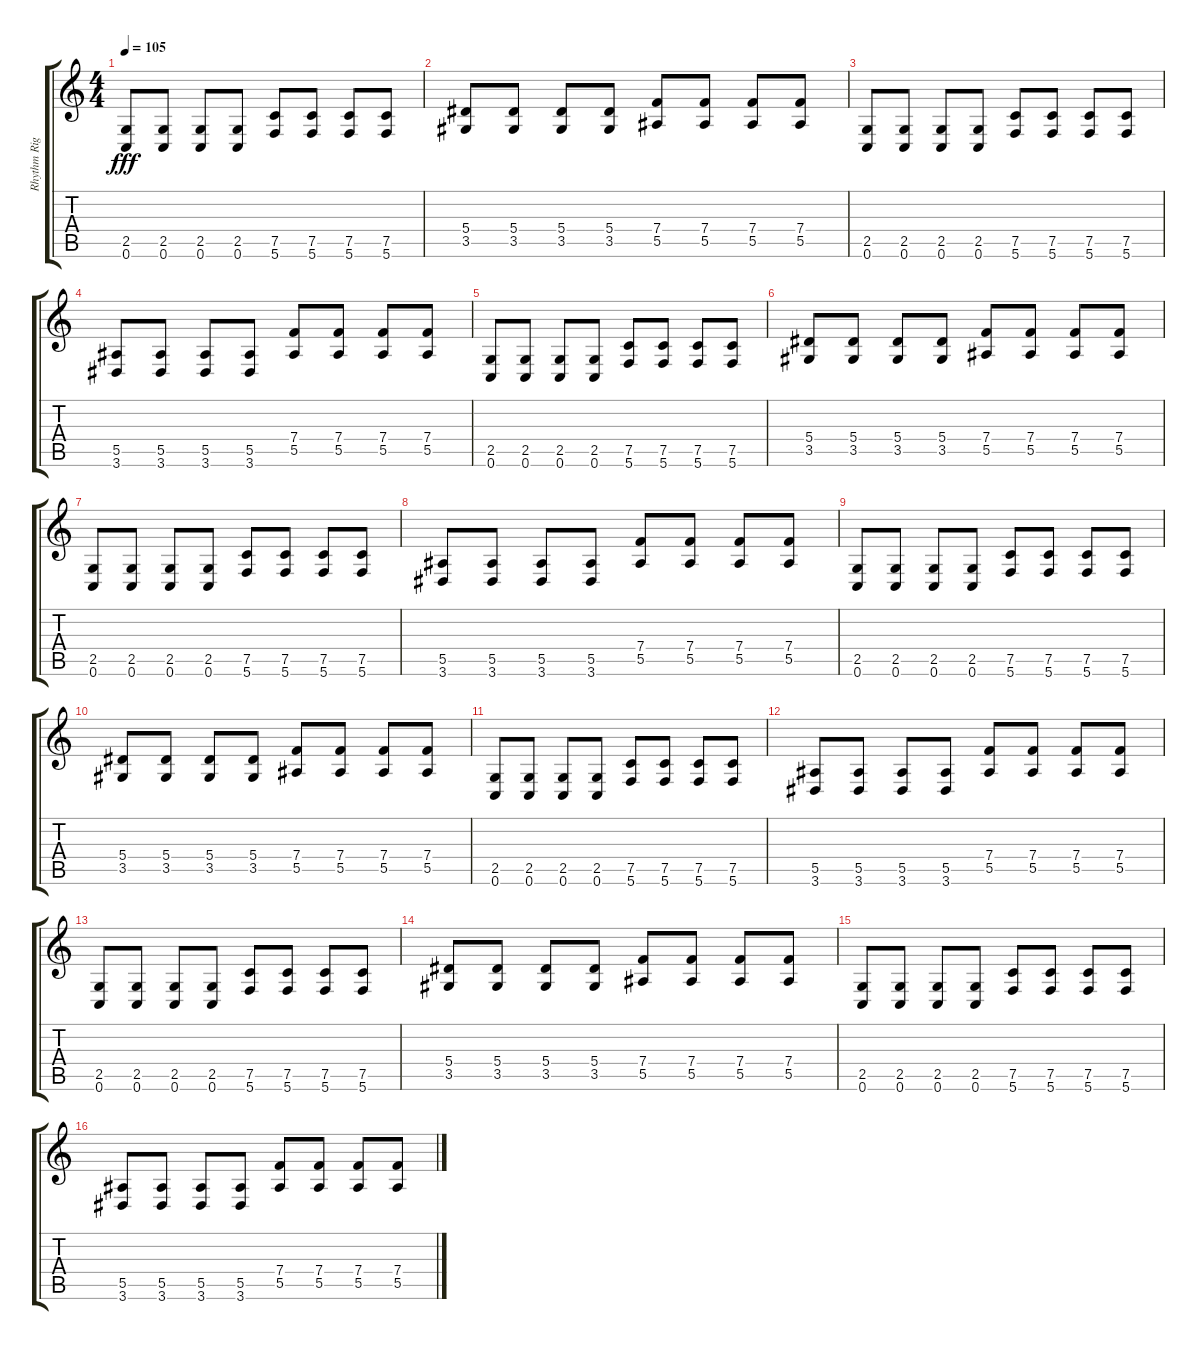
\track ("Rhythm Right" "Rhythm Rig") {instrument distortionguitar}
\staff {score tabs}
\tuning (C4 G3 Eb3 Bb2 F2 C2) {hide}
\ts (4 4)
\tempo 105
\clef g2
\ks c
(2.5 0.6).8{dy fff} (2.5 0.6).8 (2.5 0.6).8 (2.5 0.6).8 (7.5 5.6).8 (7.5 5.6).8 (7.5 5.6).8 (7.5 5.6).8 |
(5.4 3.5).8 (5.4 3.5).8 (5.4 3.5).8 (5.4 3.5).8 (7.4 5.5).8 (7.4 5.5).8 (7.4 5.5).8 (7.4 5.5).8 |
(2.5 0.6).8 (2.5 0.6).8 (2.5 0.6).8 (2.5 0.6).8 (7.5 5.6).8 (7.5 5.6).8 (7.5 5.6).8 (7.5 5.6).8 |
(5.5 3.6).8 (5.5 3.6).8 (5.5 3.6).8 (5.5 3.6).8 (7.4 5.5).8 (7.4 5.5).8 (7.4 5.5).8 (7.4 5.5).8 |
(2.5 0.6).8 (2.5 0.6).8 (2.5 0.6).8 (2.5 0.6).8 (7.5 5.6).8 (7.5 5.6).8 (7.5 5.6).8 (7.5 5.6).8 |
(5.4 3.5).8 (5.4 3.5).8 (5.4 3.5).8 (5.4 3.5).8 (7.4 5.5).8 (7.4 5.5).8 (7.4 5.5).8 (7.4 5.5).8 |
(2.5 0.6).8 (2.5 0.6).8 (2.5 0.6).8 (2.5 0.6).8 (7.5 5.6).8 (7.5 5.6).8 (7.5 5.6).8 (7.5 5.6).8 |
(5.5 3.6).8 (5.5 3.6).8 (5.5 3.6).8 (5.5 3.6).8 (7.4 5.5).8 (7.4 5.5).8 (7.4 5.5).8 (7.4 5.5).8 |
(2.5 0.6).8 (2.5 0.6).8 (2.5 0.6).8 (2.5 0.6).8 (7.5 5.6).8 (7.5 5.6).8 (7.5 5.6).8 (7.5 5.6).8 |
(5.4 3.5).8 (5.4 3.5).8 (5.4 3.5).8 (5.4 3.5).8 (7.4 5.5).8 (7.4 5.5).8 (7.4 5.5).8 (7.4 5.5).8 |
(2.5 0.6).8 (2.5 0.6).8 (2.5 0.6).8 (2.5 0.6).8 (7.5 5.6).8 (7.5 5.6).8 (7.5 5.6).8 (7.5 5.6).8 |
(5.5 3.6).8 (5.5 3.6).8 (5.5 3.6).8 (5.5 3.6).8 (7.4 5.5).8 (7.4 5.5).8 (7.4 5.5).8 (7.4 5.5).8 |
(2.5 0.6).8 (2.5 0.6).8 (2.5 0.6).8 (2.5 0.6).8 (7.5 5.6).8 (7.5 5.6).8 (7.5 5.6).8 (7.5 5.6).8 |
(5.4 3.5).8 (5.4 3.5).8 (5.4 3.5).8 (5.4 3.5).8 (7.4 5.5).8 (7.4 5.5).8 (7.4 5.5).8 (7.4 5.5).8 |
(2.5 0.6).8 (2.5 0.6).8 (2.5 0.6).8 (2.5 0.6).8 (7.5 5.6).8 (7.5 5.6).8 (7.5 5.6).8 (7.5 5.6).8 |
(5.5 3.6).8 (5.5 3.6).8 (5.5 3.6).8 (5.5 3.6).8 (7.4 5.5).8 (7.4 5.5).8 (7.4 5.5).8 (7.4 5.5).8
